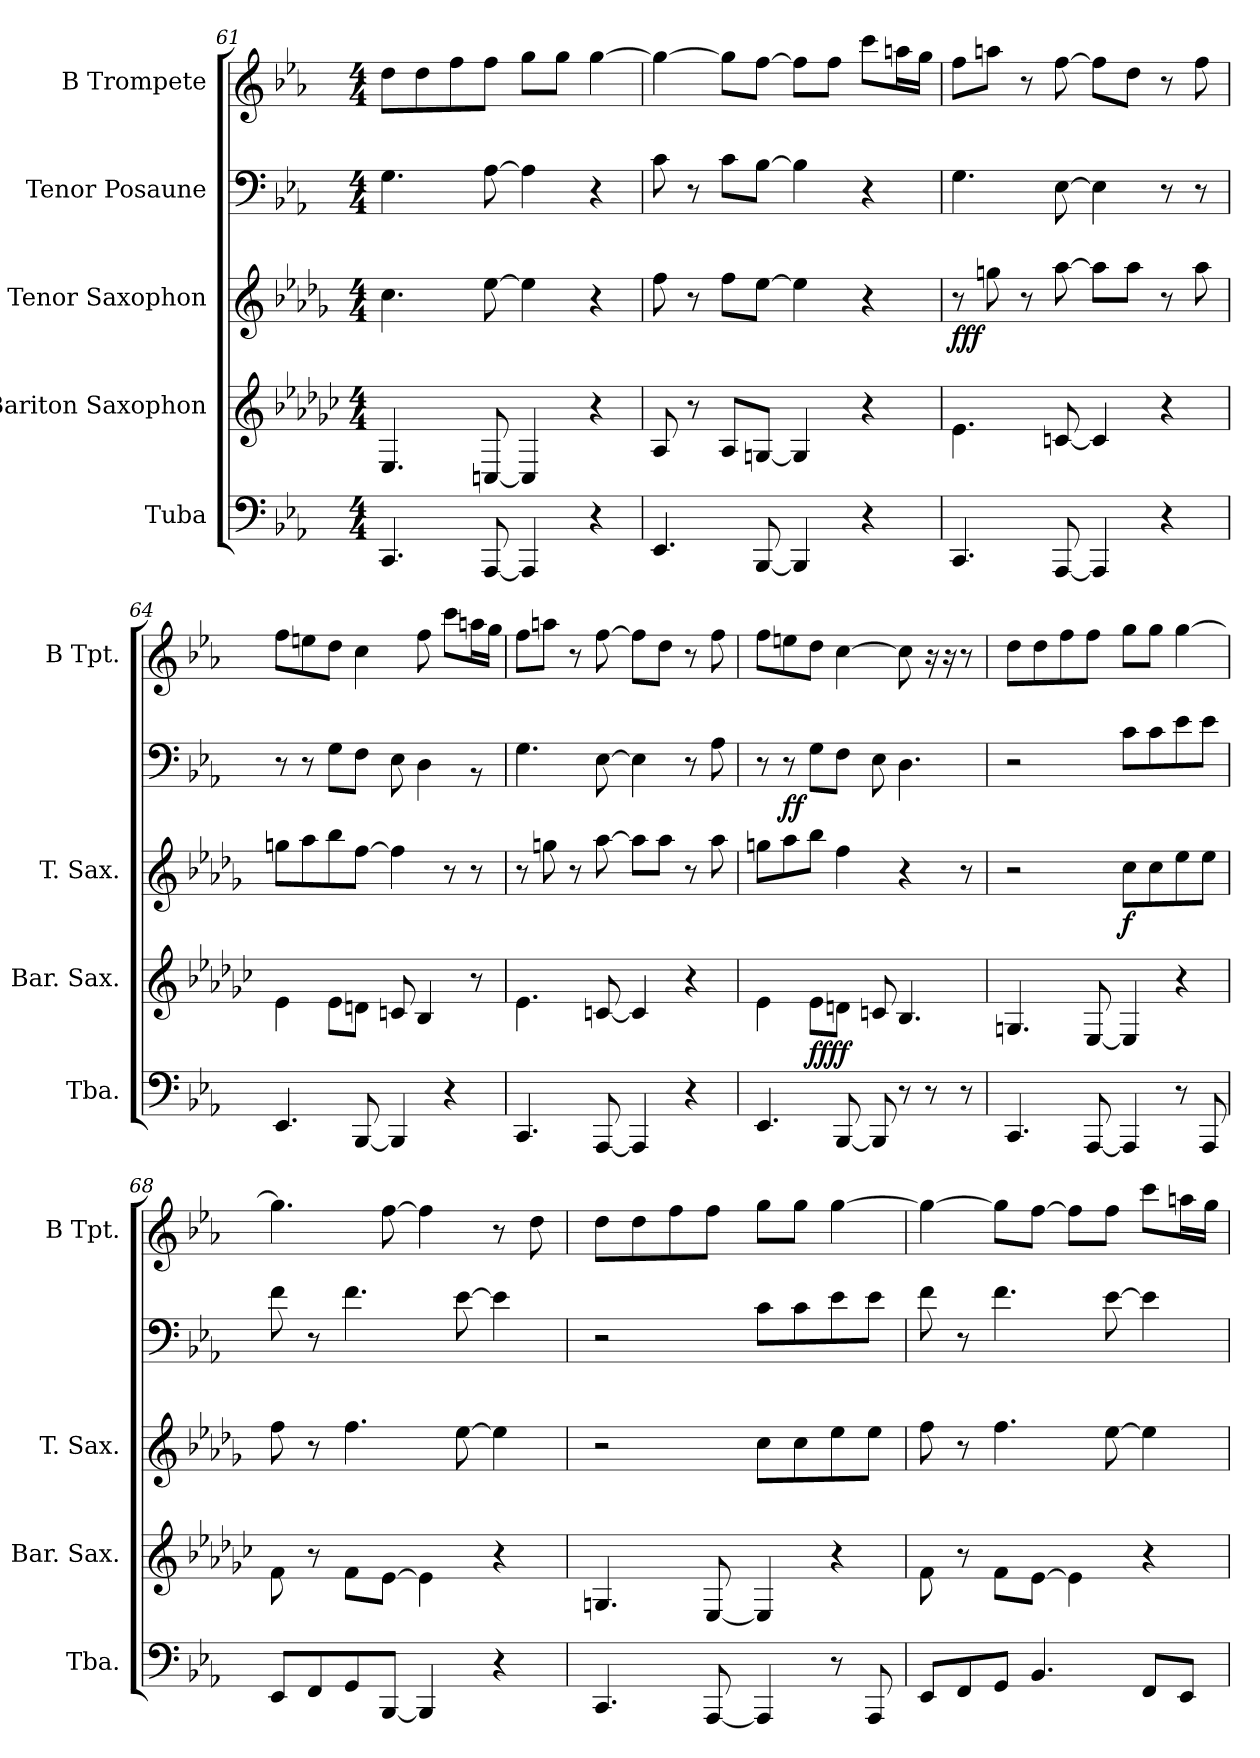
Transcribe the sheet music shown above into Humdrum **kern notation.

**kern	**kern	**dynam	**kern	**dynam	**kern	**dynam	**kern
*part5	*part4	*part4	*part3	*part3	*part2	*part2	*part1
*staff5	*staff4	*staff4	*staff3	*staff3	*staff2	*staff2	*staff1
*I"Tuba	*I"Bariton Saxophon	*	*I"Tenor Saxophon	*	*I"Tenor Posaune	*	*I"B Trompete
*I'Tba.	*I'Bar. Sax.	*	*I'T. Sax.	*	*	*	*I'B Tpt.
!!LO:PB:g=z
*clefF4	*clefG2	*	*clefG2	*	*clefF4	*	*clefG2
*	*ITrd12c21	*	*ITrd8c14	*	*	*	*ITrd1c2
*k[b-e-a-]	*k[b-e-a-d-g-c-]	*	*k[b-e-a-d-g-]	*	*k[b-e-a-]	*	*k[b-e-a-d-g-]
*M4/4	*M4/4	*	*M4/4	*	*M4/4	*	*M4/4
=61	=61	=61	=61	=61	=61	=61	=61
4.CC/	4.EE-/	.	4.c\	.	4.G\	.	8cc\L
.	.	.	.	.	.	.	8cc\
.	.	.	.	.	.	.	8ee-\
[8AAA-/	[8CCn/	.	[8e-\	.	[8A-\	.	8ee-\J
4AAA-/]	4CC/]	.	4e-\]	.	4A-\]	.	8ff\L
.	.	.	.	.	.	.	8ff\J
4r	4r	.	4r	.	4r	.	[4ff\
=62	=62	=62	=62	=62	=62	=62	=62
4.EE-/	8AA-/	.	8f\	.	8c\	.	4ff\_
.	8r	.	8r	.	8r	.	.
.	8AA-/L	.	8f\L	.	8c\L	.	8ff\L]
[8BBB-/	[8GGn/J	.	[8e-\J	.	[8B-\J	.	[8ee-\J
4BBB-/]	4GG/]	.	4e-\]	.	4B-\]	.	8ee-\L]
.	.	.	.	.	.	.	8ee-\J
4r	4r	.	4r	.	4r	.	8bb-\L
.	.	.	.	.	.	.	16ggn\L
.	.	.	.	.	.	.	16ff\JJ
=63	=63	=63	=63	=63	=63	=63	=63
!	!	!	!	!LO:DY:b	!	!	!
4.CC/	4.E-\	.	8r	fff	4.G\	.	8ee-\L
.	.	.	8gn\	.	.	.	8ggn\J
.	.	.	8r	.	.	.	8r
[8AAA-/	[8Cn/	.	[8a-\	.	[8E-\	.	[8ee-\
4AAA-/]	4C/]	.	8a-\L]	.	4E-\]	.	8ee-\L]
.	.	.	8a-\J	.	.	.	8cc\J
4r	4r	.	8r	.	8r	.	8r
.	.	.	8a-\	.	8r	.	8ee-\
!!LO:LB:g=z
=64	=64	=64	=64	=64	=64	=64	=64
4.EE-/	4E-\	.	8gn\L	.	8r	.	8ee-\L
.	.	.	8a-\	.	8r	.	8ddn\
.	8E-\L	.	8b-\	.	8G\L	.	8cc\J
[8BBB-/	8Dn\J	.	[8f\J	.	8F\J	.	4b-\
4BBB-/]	8Cn/	.	4f\]	.	8E-\	.	.
.	4BB-/	.	.	.	4D\	.	8ee-\
4r	.	.	8r	.	.	.	8bb-\L
.	8r	.	8r	.	8rBB	.	16ggn\L
.	.	.	.	.	.	.	16ff\JJ
=65	=65	=65	=65	=65	=65	=65	=65
4.CC/	4.E-\	.	8r	.	4.G\	.	8ee-\L
.	.	.	8gn\	.	.	.	8ggn\J
.	.	.	8r	.	.	.	8r
[8AAA-/	[8Cn/	.	[8a-\	.	[8E-\	.	[8ee-\
4AAA-/]	4C/]	.	8a-\L]	.	4E-\]	.	8ee-\L]
.	.	.	8a-\J	.	.	.	8cc\J
4r	4r	.	8r	.	8r	.	8r
.	.	.	8a-\	.	8A-\	.	8ee-\
=66	=66	=66	=66	=66	=66	=66	=66
4.EE-/	4E-\	.	8gn\L	.	8r	.	8ee-\L
!	!	!	!	!	!	!LO:DY:b	!
.	.	.	8a-\	.	8r	ff	8ddn\
!	!	!LO:DY:b	!	!	!	!	!
!	!	!LO:DY:n=1:b	!	!	!	!	!
.	8E-\L	ff ff	8b-\J	.	8G\L	.	8cc\J
[8BBB-/	8Dn\J	.	4f\	.	8F\J	.	[4b-\
8BBB-/]	8Cn/	.	.	.	8E-\	.	.
8r	4.BB-/	.	4r	.	4.D\	.	8b-\]
8r	.	.	.	.	.	.	16r
.	.	.	.	.	.	.	16r
8r	.	.	8r	.	.	.	8r
!!LO:PB:g=z
=67	=67	=67	=67	=67	=67	=67	=67
4.CC/	4.GGn/	.	2r	.	2r	.	8cc\L
.	.	.	.	.	.	.	8cc\
.	.	.	.	.	.	.	8ee-\
[8AAA-/	[8EE-/	.	.	.	.	.	8ee-\J
!	!	!	!	!LO:DY:b	!	!	!
4AAA-/]	4EE-/]	.	8c\L	f	8c\L	.	8ff\L
.	.	.	8c\	.	8c\	.	8ff\J
8r	4r	.	8e-\	.	8e-\	.	[4ff\
8AAA-/	.	.	8e-\J	.	8e-\J	.	.
=68	=68	=68	=68	=68	=68	=68	=68
8EE-/L	8F\	.	8f\	.	8f\	.	4.ff\]
8FF/	8r	.	8r	.	8r	.	.
8GG/	8F\L	.	4.f\	.	4.f\	.	.
[8BBB-/J	[8E-\J	.	.	.	.	.	[8ee-\
4BBB-/]	4E-\]	.	.	.	.	.	4ee-\]
.	.	.	[8e-\	.	[8e-\	.	.
4r	4r	.	4e-\]	.	4e-\]	.	8r
.	.	.	.	.	.	.	8cc\
=69	=69	=69	=69	=69	=69	=69	=69
4.CC/	4.GGn/	.	2r	.	2r	.	8cc\L
.	.	.	.	.	.	.	8cc\
.	.	.	.	.	.	.	8ee-\
[8AAA-/	[8EE-/	.	.	.	.	.	8ee-\J
4AAA-/]	4EE-/]	.	8c\L	.	8c\L	.	8ff\L
.	.	.	8c\	.	8c\	.	8ff\J
8r	4r	.	8e-\	.	8e-\	.	[4ff\
8AAA-/	.	.	8e-\J	.	8e-\J	.	.
!!LO:LB:g=z
=70	=70	=70	=70	=70	=70	=70	=70
8EE-/L	8F\	.	8f\	.	8f\	.	4ff\_
8FF/	8r	.	8r	.	8r	.	.
8GG/J	8F\L	.	4.f\	.	4.f\	.	8ff\L]
4.BB-/	[8E-\J	.	.	.	.	.	[8ee-\J
.	4E-\]	.	.	.	.	.	8ee-\L]
.	.	.	[8e-\	.	[8e-\	.	8ee-\J
8FF/L	4r	.	4e-\]	.	4e-\]	.	8bb-\L
8EE-/J	.	.	.	.	.	.	16ggn\L
.	.	.	.	.	.	.	16ff\JJ
=	=	=	=	=	=	=	=
*-	*-	*-	*-	*-	*-	*-	*-
